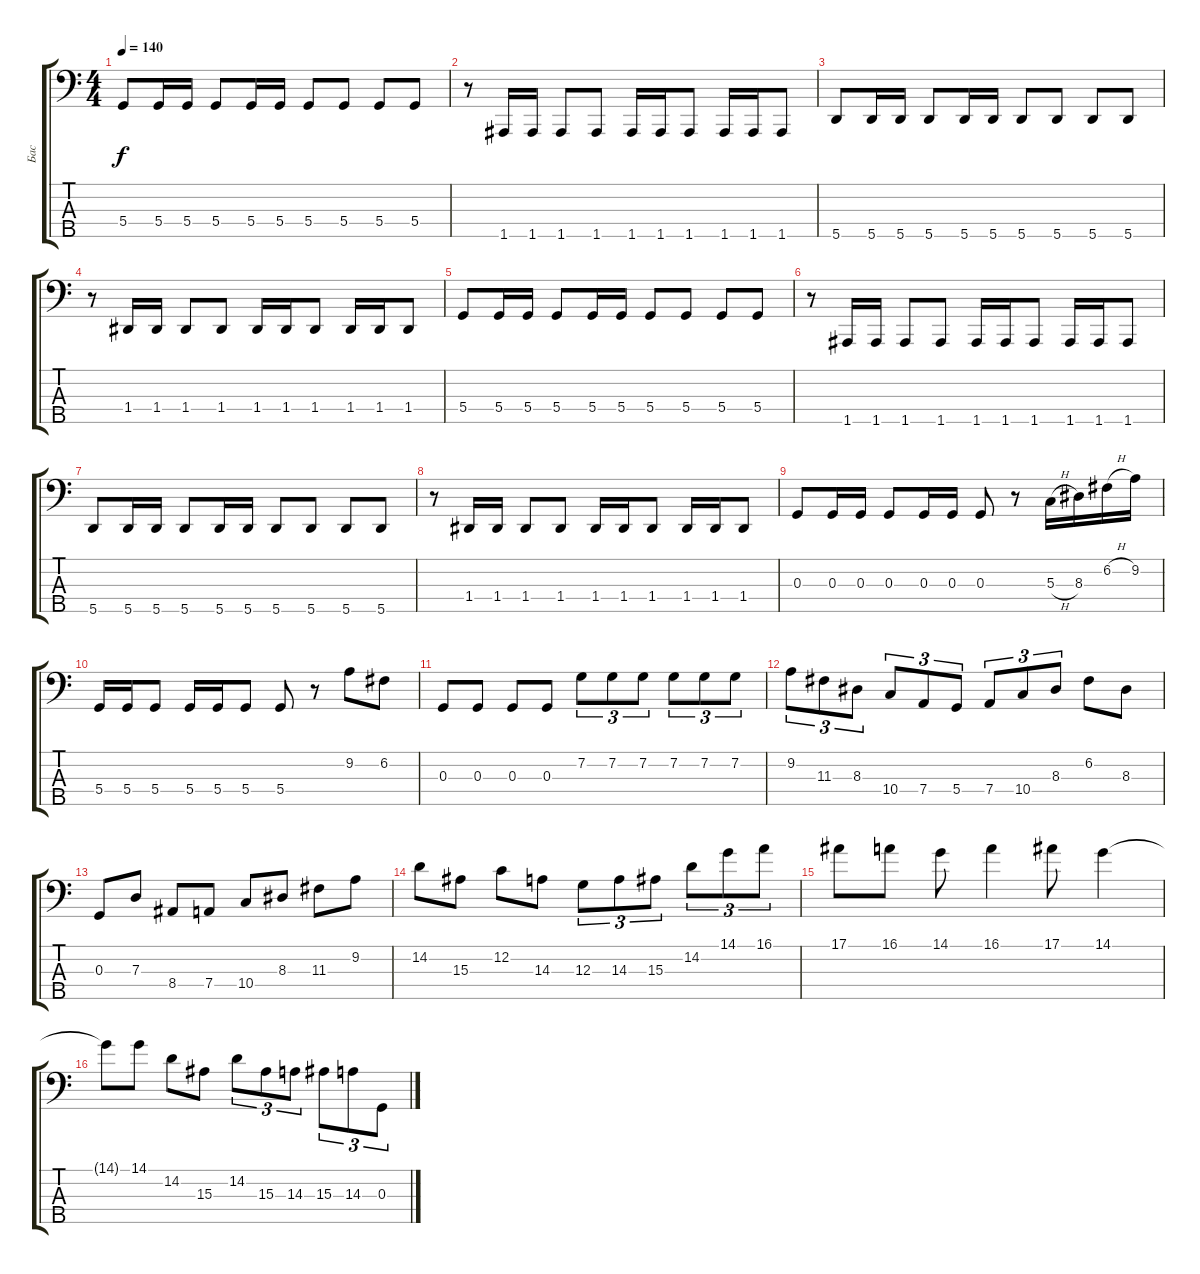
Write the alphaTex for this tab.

\track ("Бас" "Бас") {instrument electricbassfinger}
\staff {score tabs}
\tuning (F2 C2 G1 D1 A0) {hide}
\ts (4 4)
\tempo 140
\clef f4
\ks c
5.4.8{dy f} 5.4.16 5.4.16 5.4.8 5.4.16 5.4.16 5.4.8 5.4.8 5.4.8 5.4.8 |
r.8 1.5.16 1.5.16 1.5.8 1.5.8 1.5.16 1.5.16 1.5.8 1.5.16 1.5.16 1.5.8 |
5.5.8 5.5.16 5.5.16 5.5.8 5.5.16 5.5.16 5.5.8 5.5.8 5.5.8 5.5.8 |
r.8 1.4.16 1.4.16 1.4.8 1.4.8 1.4.16 1.4.16 1.4.8 1.4.16 1.4.16 1.4.8 |
5.4.8 5.4.16 5.4.16 5.4.8 5.4.16 5.4.16 5.4.8 5.4.8 5.4.8 5.4.8 |
r.8 1.5.16 1.5.16 1.5.8 1.5.8 1.5.16 1.5.16 1.5.8 1.5.16 1.5.16 1.5.8 |
5.5.8 5.5.16 5.5.16 5.5.8 5.5.16 5.5.16 5.5.8 5.5.8 5.5.8 5.5.8 |
r.8 1.4.16 1.4.16 1.4.8 1.4.8 1.4.16 1.4.16 1.4.8 1.4.16 1.4.16 1.4.8 |
0.3.8 0.3.16 0.3.16 0.3.8 0.3.16 0.3.16 0.3.8 r.8 5.3{h}.16 8.3.16 6.2{h}.16 9.2.16 |
5.4.16 5.4.16 5.4.8 5.4.16 5.4.16 5.4.8 5.4.8 r.8 9.2.8 6.2.8 |
0.3.8 0.3.8 0.3.8 0.3.8 7.2.8{tu (3 2)} 7.2.8{tu (3 2)} 7.2.8{tu (3 2)} 7.2.8{tu (3 2)} 7.2.8{tu (3 2)} 7.2.8{tu (3 2)} |
9.2.8{tu (3 2)} 11.3.8{tu (3 2)} 8.3.8{tu (3 2)} 10.4.8{tu (3 2)} 7.4.8{tu (3 2)} 5.4.8{tu (3 2)} 7.4.8{tu (3 2)} 10.4.8{tu (3 2)} 8.3.8{tu (3 2)} 6.2.8 8.3.8 |
0.3.8 7.3.8 8.4.8 7.4.8 10.4.8 8.3.8 11.3.8 9.2.8 |
14.2.8 15.3.8 12.2.8 14.3.8 12.3.8{tu (3 2)} 14.3.8{tu (3 2)} 15.3.8{tu (3 2)} 14.2.8{tu (3 2)} 14.1.8{tu (3 2)} 16.1.8{tu (3 2)} |
17.1.8 16.1.8 14.1.8 16.1.4 17.1.8 14.1.4 |
14.1{t}.8 14.1.8 14.2.8 15.3.8 14.2.8{tu (3 2)} 15.3.8{tu (3 2)} 14.3.8{tu (3 2)} 15.3.8{tu (3 2)} 14.3.8{tu (3 2)} 0.3.8{tu (3 2)}
